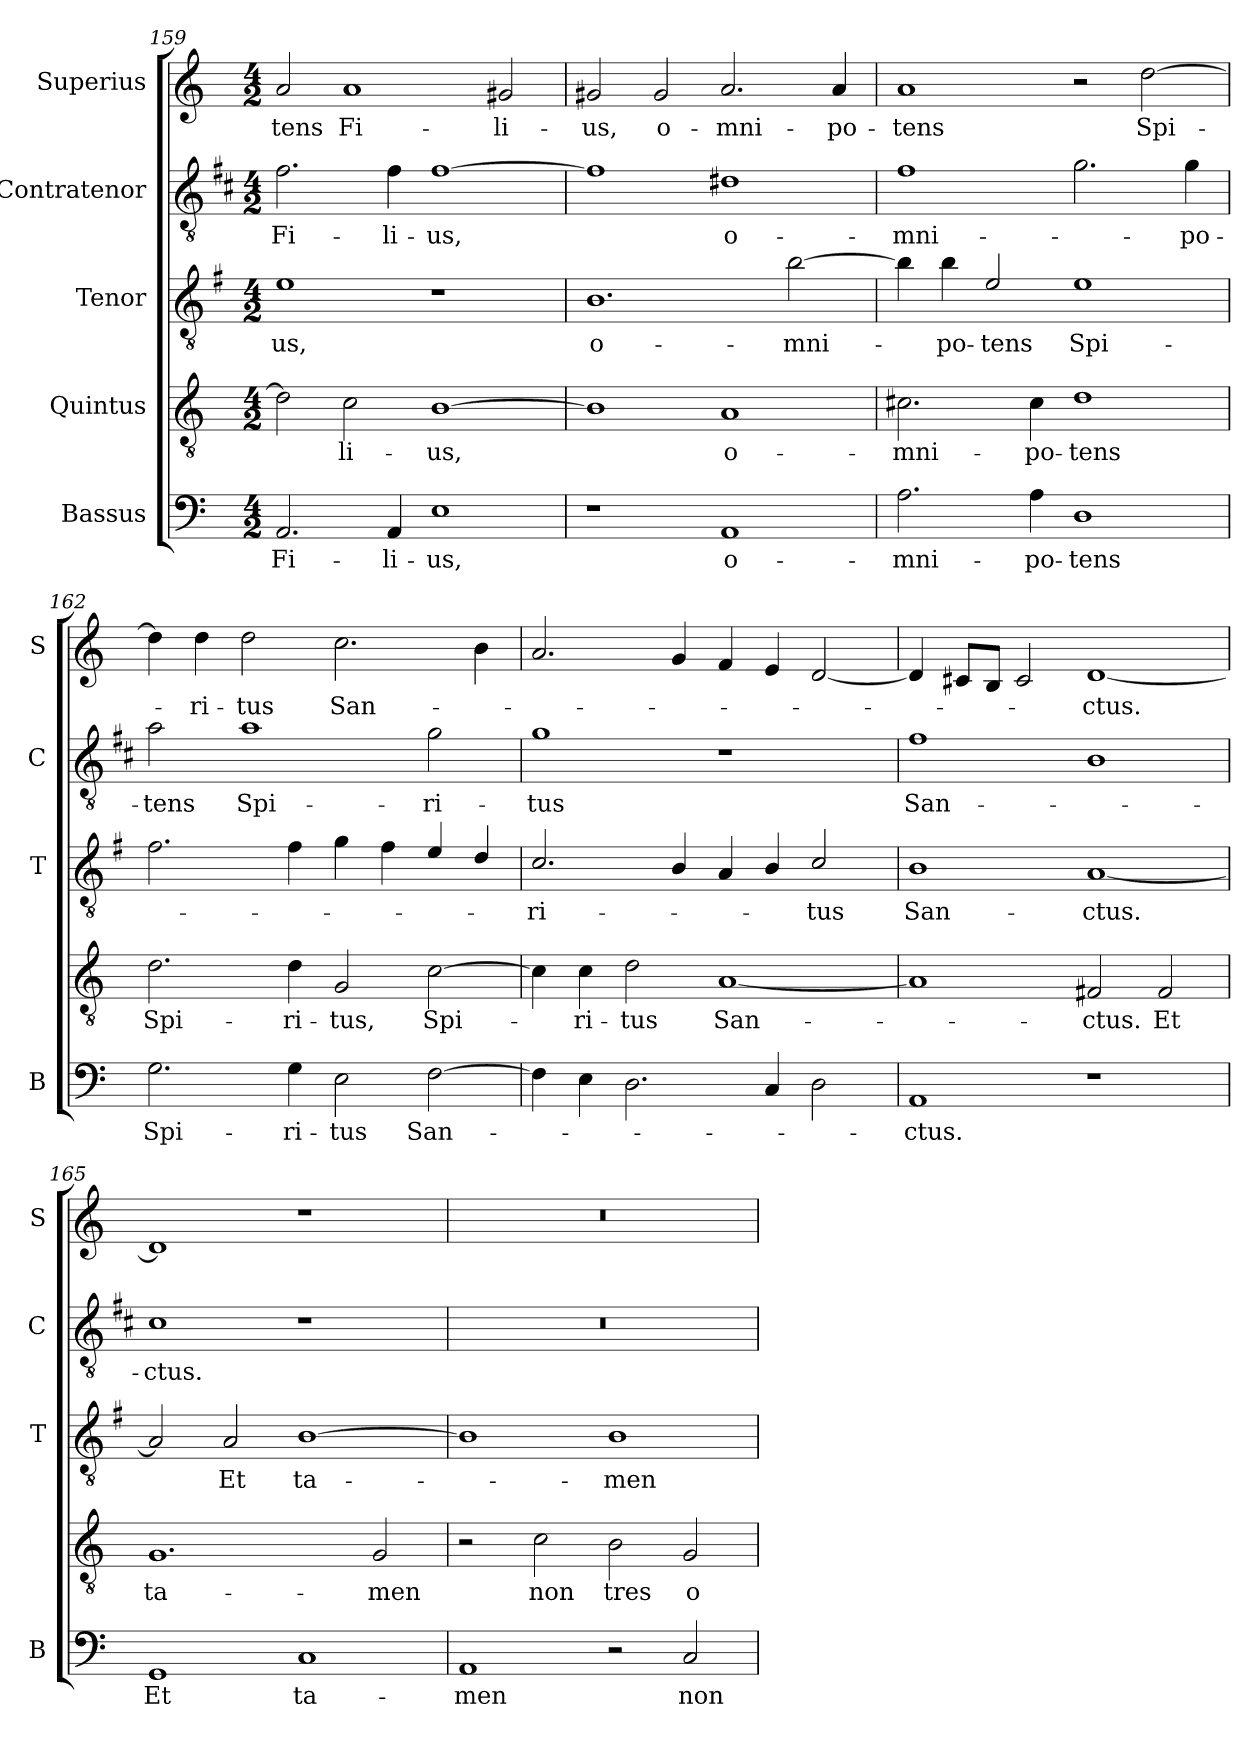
**kern	**text	**kern	**text	**kern	**text	**kern	**text	**kern	**text
*part5	*part5	*part4	*part4	*part3	*part3	*part2	*part2	*part1	*part1
*staff5	*staff5	*staff4	*staff4	*staff3	*staff3	*staff2	*staff2	*staff1	*staff1
*I"Bassus	*	*I"Quintus	*	*I"Tenor	*	*I"Contratenor	*	*I"Superius	*
*I'B	*	*	*	*I'T	*	*I'C	*	*I'S	*
*clefF4	*	*clefGv2	*	*clefGv2	*	*clefGv2	*	*clefG2	*
*	*	*	*	*ITrd4c7	*	*ITrd1c2	*	*	*
*k[]	*	*k[]	*	*k[]	*	*k[]	*	*k[]	*
*C:	*	*C:	*	*C:	*	*C:	*	*C:	*
*M4/2	*	*M4/2	*	*M4/2	*	*M4/2	*	*M4/2	*
=159	=159	=159	=159	=159	=159	=159	=159	=159	=159
!	!LO:LY:b	!	!	!	!LO:LY:b	!	!LO:LY:b	!	!LO:LY:b
2.AA/	Fi-	2d\]	.	1A	-us,	2.e\	Fi-	2a/	-tens
!	!	!	!LO:LY:b	!	!	!	!	!	!LO:LY:b
.	.	2c\	-li-	.	.	.	.	1a	Fi-
!	!LO:LY:b	!	!	!	!	!	!LO:LY:b	!	!
4AA/	-li-	.	.	.	.	4e\	-li-	.	.
!	!LO:LY:b	!	!LO:LY:b	!	!	!	!LO:LY:b	!	!
1E	-us,	[1B	-us,	1r	.	[1e	-us,	.	.
!	!	!	!	!	!	!	!	!	!LO:LY:b
.	.	.	.	.	.	.	.	2g#X/	-li-
=160	=160	=160	=160	=160	=160	=160	=160	=160	=160
!	!	!	!	!	!LO:LY:b	!	!	!	!LO:LY:b
1r	.	1B]	.	1.E	o-	1e]	.	2g#X/	-us,
!	!	!	!	!	!	!	!	!	!LO:LY:b
.	.	.	.	.	.	.	.	2g#/	o-
!	!LO:LY:b	!	!LO:LY:b	!	!	!	!LO:LY:b	!	!LO:LY:b
1AA	o-	1A	o-	.	.	1c#X	o-	2.a/	-mni-
!	!	!	!	!	!LO:LY:b	!	!	!	!
.	.	.	.	[2e\	-mni-	.	.	.	.
!	!	!	!	!	!	!	!	!	!LO:LY:b
.	.	.	.	.	.	.	.	4a/	-po-
=161	=161	=161	=161	=161	=161	=161	=161	=161	=161
!	!LO:LY:b	!	!LO:LY:b	!	!	!	!LO:LY:b	!	!LO:LY:b
2.A\	-mni-	2.c#X\	-mni-	4e\]	.	1e	-mni-	1a	-tens
!	!	!	!	!	!LO:LY:b	!	!	!	!
.	.	.	.	4e\	-po-	.	.	.	.
!	!	!	!	!	!LO:LY:b	!	!	!	!
.	.	.	.	2A/	-tens	.	.	.	.
!	!LO:LY:b	!	!LO:LY:b	!	!	!	!	!	!
4A\	-po-	4c#\	-po-	.	.	.	.	.	.
!	!LO:LY:b	!	!LO:LY:b	!	!LO:LY:b	!	!	!	!
1D	-tens	1d	-tens	1A	Spi-	2.f\	.	2r	.
!	!	!	!	!	!	!	!	!	!LO:LY:b
.	.	.	.	.	.	.	.	[2dd\	Spi-
!	!	!	!	!	!	!	!LO:LY:b	!	!
.	.	.	.	.	.	4f\	-po-	.	.
=162	=162	=162	=162	=162	=162	=162	=162	=162	=162
!	!LO:LY:b	!	!LO:LY:b	!	!	!	!LO:LY:b	!	!
2.G\	Spi-	2.d\	Spi-	2.B\	.	2g\	-tens	4dd\]	.
!	!	!	!	!	!	!	!	!	!LO:LY:b
.	.	.	.	.	.	.	.	4dd\	-ri-
!	!	!	!	!	!	!	!LO:LY:b	!	!LO:LY:b
.	.	.	.	.	.	1g	Spi-	2dd\	-tus
!	!LO:LY:b	!	!LO:LY:b	!	!	!	!	!	!
4G\	-ri-	4d\	-ri-	4B\	.	.	.	.	.
!	!LO:LY:b	!	!LO:LY:b	!	!	!	!	!	!LO:LY:b
2E\	-tus	2G/	-tus,	4c\	.	.	.	2.cc\	San-
.	.	.	.	4B\	.	.	.	.	.
!	!LO:LY:b	!	!LO:LY:b	!	!	!	!LO:LY:b	!	!
[2F\	San-	[2c\	Spi-	4A/	.	2f\	-ri-	.	.
.	.	.	.	4G/	.	.	.	4b\	.
!!LO:LB:g=z
=163	=163	=163	=163	=163	=163	=163	=163	=163	=163
!	!	!	!	!	!LO:LY:b	!	!LO:LY:b	!	!
4F\]	.	4c\]	.	2.F/	-ri-	1f	-tus	2.a/	.
!	!	!	!LO:LY:b	!	!	!	!	!	!
4E\	.	4c\	-ri-	.	.	.	.	.	.
!	!	!	!LO:LY:b	!	!	!	!	!	!
2.D\	.	2d\	-tus	.	.	.	.	.	.
.	.	.	.	4E/	.	.	.	4g/	.
!	!	!	!LO:LY:b	!	!	!	!	!	!
.	.	[1A	San-	4D/	.	1r	.	4f/	.
4C/	.	.	.	4E/	.	.	.	4e/	.
!	!	!	!	!	!LO:LY:b	!	!	!	!
2D\	.	.	.	2F/	-tus	.	.	[2d/	.
=164	=164	=164	=164	=164	=164	=164	=164	=164	=164
!	!LO:LY:b	!	!	!	!LO:LY:b	!	!LO:LY:b	!	!
1AA	-ctus.	1A]	.	1E	San-	1e	San-	4d/]	.
.	.	.	.	.	.	.	.	8c#X/L	.
.	.	.	.	.	.	.	.	8B/J	.
.	.	.	.	.	.	.	.	2c#/	.
!	!	!	!LO:LY:b	!	!LO:LY:b	!	!	!	!LO:LY:b
1r	.	2F#X/	-ctus.	[1D	-ctus.	1A	.	[1d	-ctus.
!	!	!	!LO:LY:b	!	!	!	!	!	!
.	.	2F#/	Et	.	.	.	.	.	.
=165	=165	=165	=165	=165	=165	=165	=165	=165	=165
!	!LO:LY:b	!	!LO:LY:b	!	!	!	!LO:LY:b	!	!
1GG	Et	1.G	ta-	2D/]	.	1B	-ctus.	1d]	.
!	!	!	!	!	!LO:LY:b	!	!	!	!
.	.	.	.	2D/	Et	.	.	.	.
!	!LO:LY:b	!	!	!	!LO:LY:b	!	!	!	!
1C	ta-	.	.	[1E	ta-	1r	.	1r	.
!	!	!	!LO:LY:b	!	!	!	!	!	!
.	.	2G/	-men	.	.	.	.	.	.
=166	=166	=166	=166	=166	=166	=166	=166	=166	=166
!	!LO:LY:b	!	!	!	!	!	!	!	!
1AA	-men	2r	.	1E]	.	0r	.	0r	.
!	!	!	!LO:LY:b	!	!	!	!	!	!
.	.	2c\	non	.	.	.	.	.	.
!	!	!	!LO:LY:b	!	!LO:LY:b	!	!	!	!
2r	.	2B\	tres	1E	-men	.	.	.	.
!	!LO:LY:b	!	!LO:LY:b	!	!	!	!	!	!
2C/	non	2G/	o-	.	.	.	.	.	.
=	=	=	=	=	=	=	=	=	=
*-	*-	*-	*-	*-	*-	*-	*-	*-	*-
